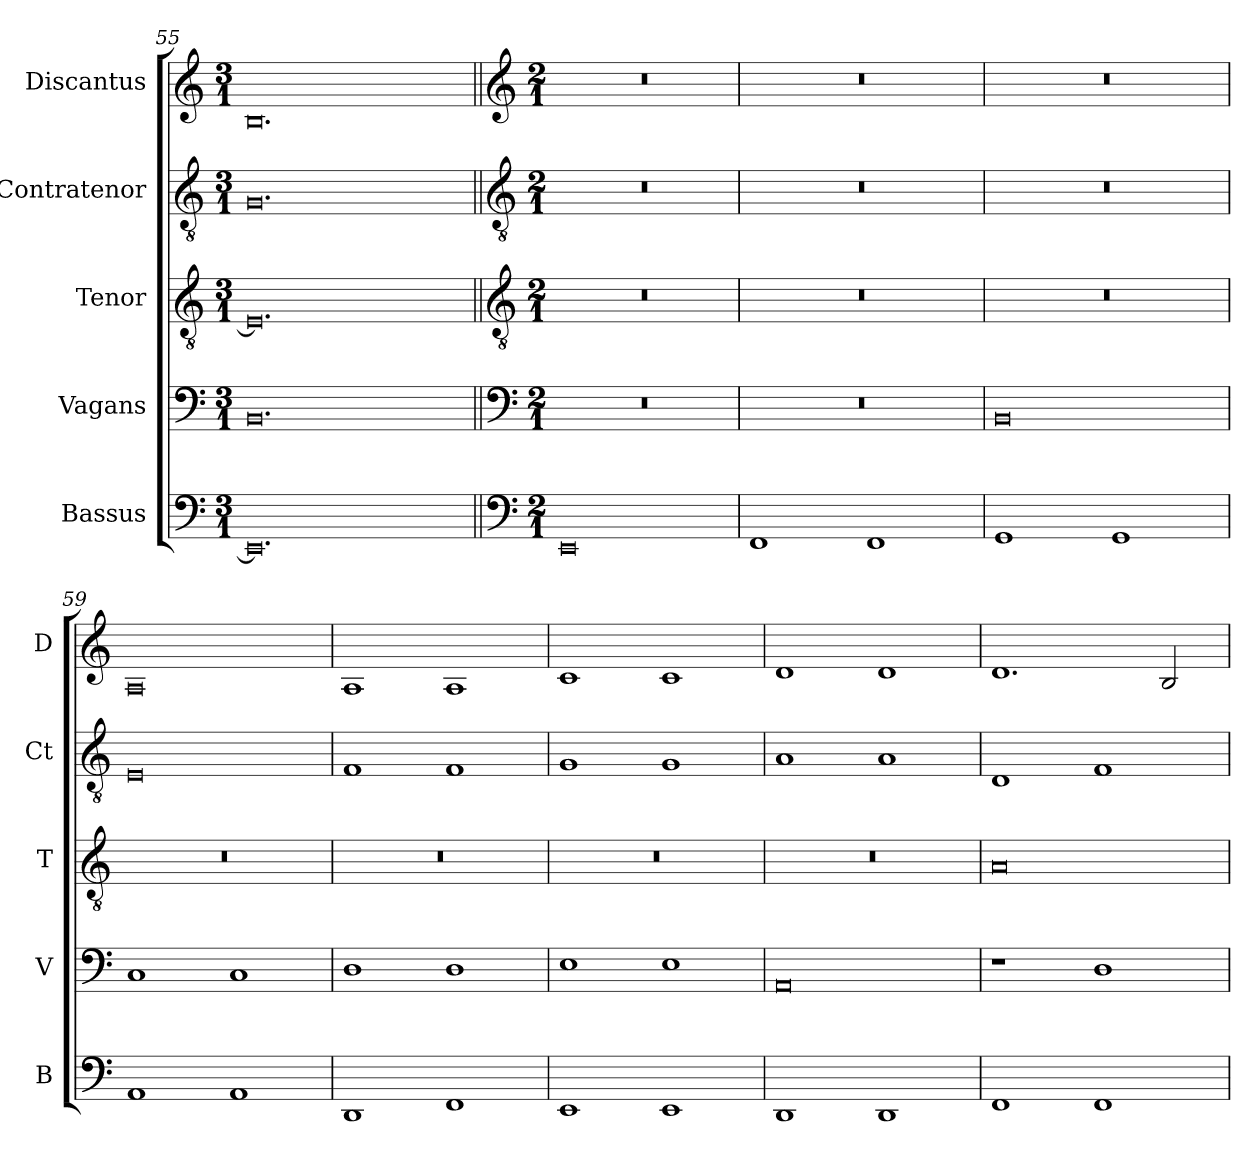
**kern	**kern	**kern	**kern	**kern
*part5	*part4	*part3	*part2	*part1
*staff5	*staff4	*staff3	*staff2	*staff1
*I"Bassus	*I"Vagans	*I"Tenor	*I"Contratenor	*I"Discantus
*I'B	*I'V	*I'T	*I'Ct	*I'D
*clefF4	*clefF4	*clefGv2	*clefGv2	*clefG2
*k[]	*k[]	*k[]	*k[]	*k[]
*M3/1	*M3/1	*M3/1	*M3/1	*M3/1
=55	=55	=55	=55	=55
0.EE]	0.BB	0.E]	0.G	0.B
!!LO:LB:g=z
=56||	=56||	=56||	=56||	=56||
*clefF4	*clefF4	*clefGv2	*clefGv2	*clefG2
*k[]	*k[]	*k[]	*k[]	*k[]
*M2/1	*M2/1	*M2/1	*M2/1	*M2/1
0EE	0r	0r	0r	0r
=57	=57	=57	=57	=57
1FF	0r	0r	0r	0r
1FF	.	.	.	.
=58	=58	=58	=58	=58
1GG	0BB	0r	0r	0r
1GG	.	.	.	.
=59	=59	=59	=59	=59
1AA	1C	0r	0E	0A
1AA	1C	.	.	.
=60	=60	=60	=60	=60
1DD	1D	0r	1F	1A
1FF	1D	.	1F	1A
=61	=61	=61	=61	=61
1EE	1E	0r	1G	1c
1EE	1E	.	1G	1c
=62	=62	=62	=62	=62
1DD	0AA	0r	1A	1d
1DD	.	.	1A	1d
=63	=63	=63	=63	=63
1FF	1r	0A	1D	1.d
1FF	1D	.	1F	.
.	.	.	.	2B/
=	=	=	=	=
*-	*-	*-	*-	*-
